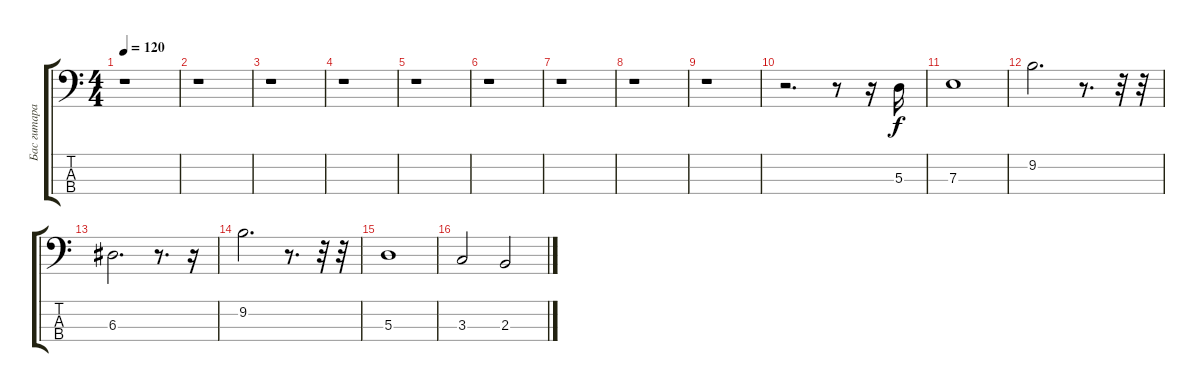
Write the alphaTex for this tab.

\track ("Бас гитара" "Бас гитара") {instrument electricbasspick}
\staff {score tabs}
\tuning (G2 D2 A1 E1) {hide}
\ts (4 4)
\tempo 120
\clef f4
\ks c
r.1{dy f} |
r.1 |
r.1 |
r.1 |
r.1 |
r.1 |
r.1 |
r.1 |
r.1 |
r.2{d} r.8 r.16 5.3.16 |
7.3.1 |
9.2.2{d} r.8{d} r.32 r.32 |
6.3.2{d} r.8{d} r.16 |
9.2.2{d} r.8{d} r.32 r.32 |
5.3.1 |
3.3.2 2.3.2
